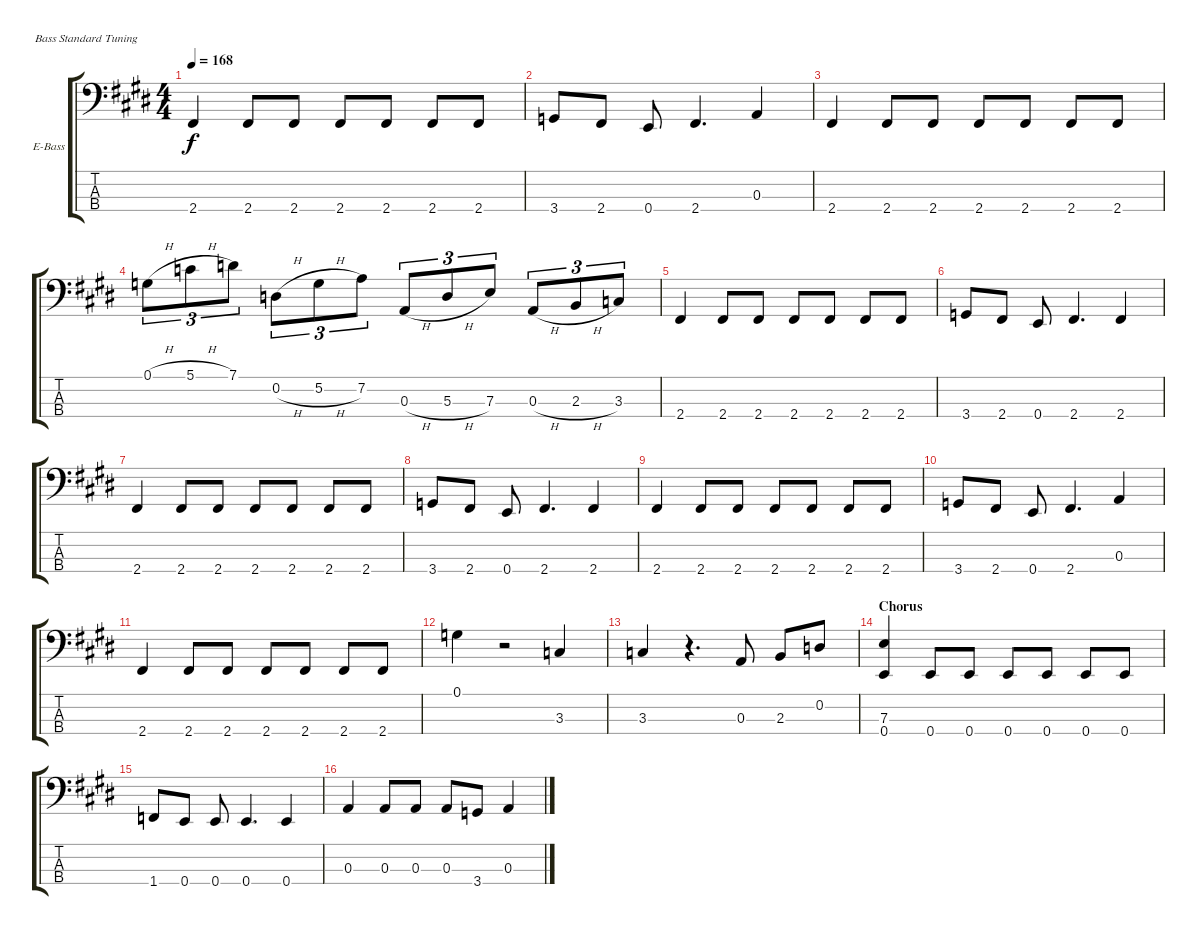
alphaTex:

\bracketExtendMode groupsimilarinstruments
\firstSystemTrackNameOrientation horizontal
\otherSystemsTrackNameOrientation horizontal
\track ("Bass" "E-Bass") {instrument electricbasspick}
\staff {score tabs}
\tuning (G2 D2 A1 E1)
\ts (4 4)
\tempo 168
\clef f4
\scale
1.07818
\ks e
2.4.4{dy f} 2.4.8 2.4.8 2.4.8 2.4.8 2.4.8 2.4.8 |
\scale
0.921816 3.4.8 2.4.8 0.4.8 2.4.4{d} 0.3.4 |
\scale
1.07818 2.4.4 2.4.8 2.4.8 2.4.8 2.4.8 2.4.8 2.4.8 |
\scale
0.921816 0.1{h}.8{tu (3 2)} 5.1{h}.8{tu (3 2)} 7.1.8{tu (3 2)} 0.2{h}.8{tu (3 2)} 5.2{h}.8{tu (3 2)} 7.2.8{tu (3 2)} 0.3{h}.8{tu (3 2)} 5.3{h}.8{tu (3 2)} 7.3.8{tu (3 2)} 0.3{h}.8{tu (3 2)} 2.3{h}.8{tu (3 2)} 3.3.8{tu (3 2)} |
\scale
1.07818 2.4.4 2.4.8 2.4.8 2.4.8 2.4.8 2.4.8 2.4.8 |
\scale
0.921816 3.4.8 2.4.8 0.4.8 2.4.4{d} 2.4.4 |
\scale
1.07818 2.4.4 2.4.8 2.4.8 2.4.8 2.4.8 2.4.8 2.4.8 |
\scale
0.921816 3.4.8 2.4.8 0.4.8 2.4.4{d} 2.4.4 |
\scale
1.07818 2.4.4 2.4.8 2.4.8 2.4.8 2.4.8 2.4.8 2.4.8 |
\scale
0.921816 3.4.8 2.4.8 0.4.8 2.4.4{d} 0.3.4 |
\scale
1.07818 2.4.4 2.4.8 2.4.8 2.4.8 2.4.8 2.4.8 2.4.8 |
\scale
0.921816 0.1.4 r.2 3.3.4 |
\scale
1.07818 3.3.4 r.4{d} 0.3.8 2.3.8 0.2.8 |
\section ("" "Chorus")
\scale
0.921816 (7.3 0.4).4 0.4.8 0.4.8 0.4.8 0.4.8 0.4.8 0.4.8 |
\scale
1.07818 1.4.8 0.4.8 0.4.8 0.4.4{d} 0.4.4 |
\scale
0.921816 0.3.4 0.3.8 0.3.8 0.3.8 3.4.8 0.3.4
